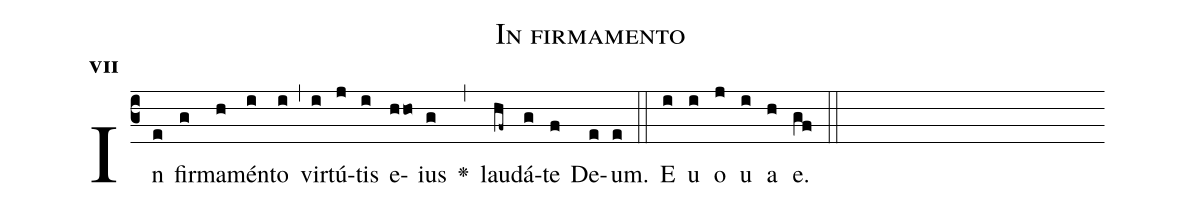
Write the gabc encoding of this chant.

name:In firmamento;
office-part:Antiphona;
mode:7;
%%
initial-style: 1;
name: In firmamento
book: Antiphonae & Responsoria/Tomus II, p. 30;
occasion: Hebdomada II Quadragesimae Dominica;
office-part: Laudes Ant 3;
user-notes: ;
commentary: ;
annotation: 7a;
centering-scheme: english;
fontsize: 12;
font: OFLSortsMillGoudy;
height: 11;
width: 4.5;
%%
(c3)In(e) fir(g)ma(h)mén(i)to(i) (,) vir(i)tú(j)tis(i) e(hho)ius(g) <v>\greheightstar</v>(,) lau(hf~)dá(g)te(f) De(e)um.(e) (::)
E(i) u(i) o(j) u(i) a(h) e.(gf) (::)
